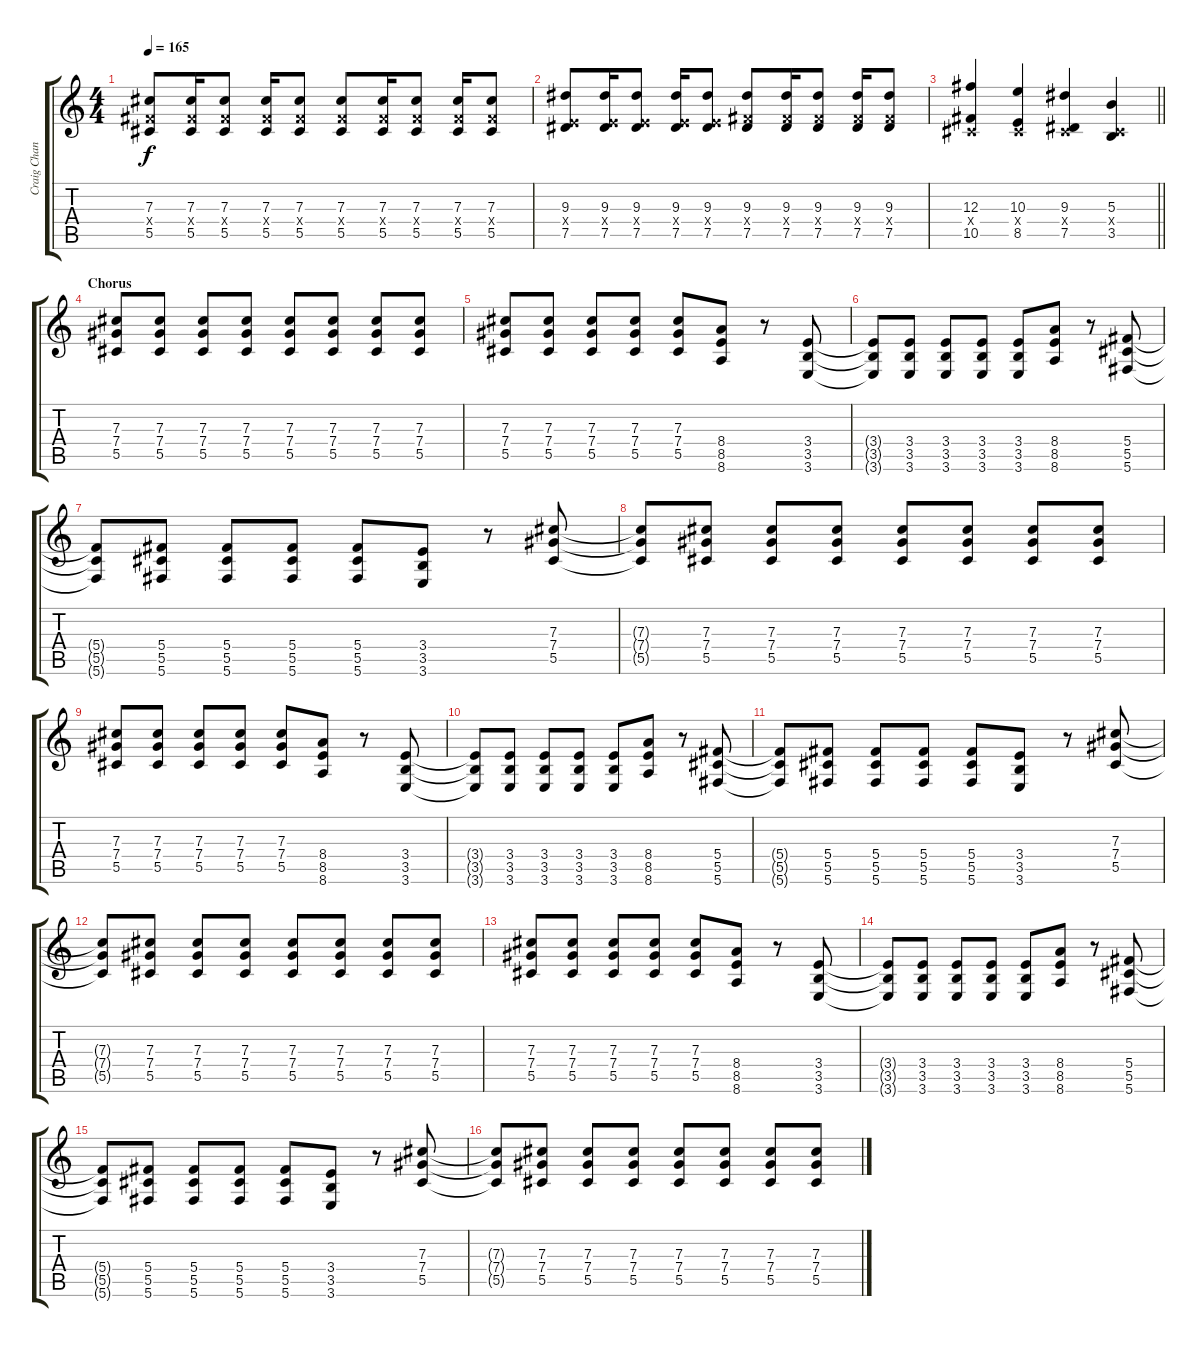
\track ("Craig Chaney" "Craig Chan") {instrument distortionguitar}
\staff {score tabs}
\tuning (Eb4 Bb3 Gb3 Db3 Ab2 Db2) {hide}
\ts (4 4)
\tempo 165
\clef g2
\ks c
(7.3 5.4{x} 5.5).8{dy f} (7.3 5.4{x} 5.5).16 (7.3 5.4{x} 5.5).8 (7.3 5.4{x} 5.5).16 (7.3 5.4{x} 5.5).8 (7.3 5.4{x} 5.5).8 (7.3 5.4{x} 5.5).16 (7.3 5.4{x} 5.5).8 (7.3 5.4{x} 5.5).16 (7.3 5.4{x} 5.5).8 |
(9.3 3.4{x} 7.5).8 (9.3 3.4{x} 7.5).16 (9.3 3.4{x} 7.5).8 (9.3 3.4{x} 7.5).16 (9.3 3.4{x} 7.5).8 (9.3 5.4{x} 7.5).8 (9.3 5.4{x} 7.5).16 (9.3 5.4{x} 7.5).8 (9.3 5.4{x} 7.5).16 (9.3 5.4{x} 7.5).8 |
\barLineRight lightlight
(12.3 0.4{x} 10.5).4 (10.3 0.4{x} 8.5).4 (9.3 0.4{x} 7.5).4 (5.3 0.4{x} 3.5).4 |
\section ("" "Chorus")
(7.3 7.4 5.5).8 (7.3 7.4 5.5).8 (7.3 7.4 5.5).8 (7.3 7.4 5.5).8 (7.3 7.4 5.5).8 (7.3 7.4 5.5).8 (7.3 7.4 5.5).8 (7.3 7.4 5.5).8 |
(7.3 7.4 5.5).8 (7.3 7.4 5.5).8 (7.3 7.4 5.5).8 (7.3 7.4 5.5).8 (7.3 7.4 5.5).8 (8.4 8.5 8.6).8 r.8 (3.4 3.5 3.6).8 |
(3.4{t} 3.5{t} 3.6{t}).8 (3.4 3.5 3.6).8 (3.4 3.5 3.6).8 (3.4 3.5 3.6).8 (3.4 3.5 3.6).8 (8.4 8.5 8.6).8 r.8 (5.4 5.5 5.6).8 |
(5.4{t} 5.5{t} 5.6{t}).8 (5.4 5.5 5.6).8 (5.4 5.5 5.6).8 (5.4 5.5 5.6).8 (5.4 5.5 5.6).8 (3.4 3.5 3.6).8 r.8 (7.3 7.4 5.5).8 |
(7.3{t} 7.4{t} 5.5{t}).8 (7.3 7.4 5.5).8 (7.3 7.4 5.5).8 (7.3 7.4 5.5).8 (7.3 7.4 5.5).8 (7.3 7.4 5.5).8 (7.3 7.4 5.5).8 (7.3 7.4 5.5).8 |
(7.3 7.4 5.5).8 (7.3 7.4 5.5).8 (7.3 7.4 5.5).8 (7.3 7.4 5.5).8 (7.3 7.4 5.5).8 (8.4 8.5 8.6).8 r.8 (3.4 3.5 3.6).8 |
(3.4{t} 3.5{t} 3.6{t}).8 (3.4 3.5 3.6).8 (3.4 3.5 3.6).8 (3.4 3.5 3.6).8 (3.4 3.5 3.6).8 (8.4 8.5 8.6).8 r.8 (5.4 5.5 5.6).8 |
(5.4{t} 5.5{t} 5.6{t}).8 (5.4 5.5 5.6).8 (5.4 5.5 5.6).8 (5.4 5.5 5.6).8 (5.4 5.5 5.6).8 (3.4 3.5 3.6).8 r.8 (7.3 7.4 5.5).8 |
(7.3{t} 7.4{t} 5.5{t}).8 (7.3 7.4 5.5).8 (7.3 7.4 5.5).8 (7.3 7.4 5.5).8 (7.3 7.4 5.5).8 (7.3 7.4 5.5).8 (7.3 7.4 5.5).8 (7.3 7.4 5.5).8 |
(7.3 7.4 5.5).8 (7.3 7.4 5.5).8 (7.3 7.4 5.5).8 (7.3 7.4 5.5).8 (7.3 7.4 5.5).8 (8.4 8.5 8.6).8 r.8 (3.4 3.5 3.6).8 |
(3.4{t} 3.5{t} 3.6{t}).8 (3.4 3.5 3.6).8 (3.4 3.5 3.6).8 (3.4 3.5 3.6).8 (3.4 3.5 3.6).8 (8.4 8.5 8.6).8 r.8 (5.4 5.5 5.6).8 |
(5.4{t} 5.5{t} 5.6{t}).8 (5.4 5.5 5.6).8 (5.4 5.5 5.6).8 (5.4 5.5 5.6).8 (5.4 5.5 5.6).8 (3.4 3.5 3.6).8 r.8 (7.3 7.4 5.5).8 |
(7.3{t} 7.4{t} 5.5{t}).8 (7.3 7.4 5.5).8 (7.3 7.4 5.5).8 (7.3 7.4 5.5).8 (7.3 7.4 5.5).8 (7.3 7.4 5.5).8 (7.3 7.4 5.5).8 (7.3 7.4 5.5).8
